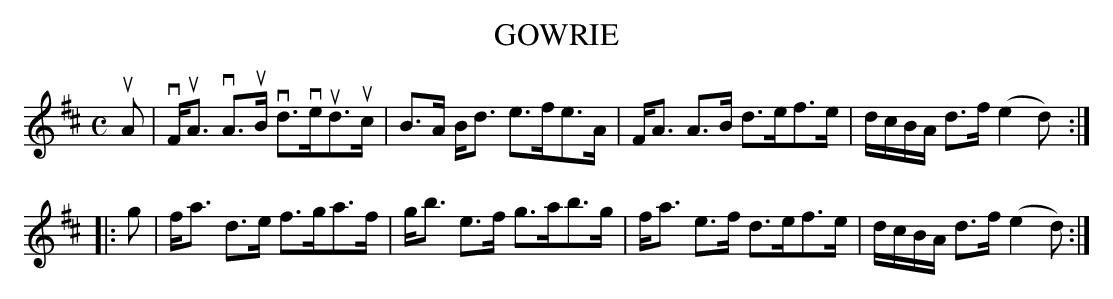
X:1
T: GOWRIE
M: C
L: 1/16
K: D
uA2 |\
vFuA3 vA3uB vd3veud3uc | B3A Bd3 e3fe3A |\
FA3 A3B d3ef3e | dcBA d3f (e4d2) :|
|: g2 |\
fa3 d3e f3ga3f | gb3 e3f g3ab3g |\
fa3 e3f d3ef3e | dcBA d3f (e4d2) :|
